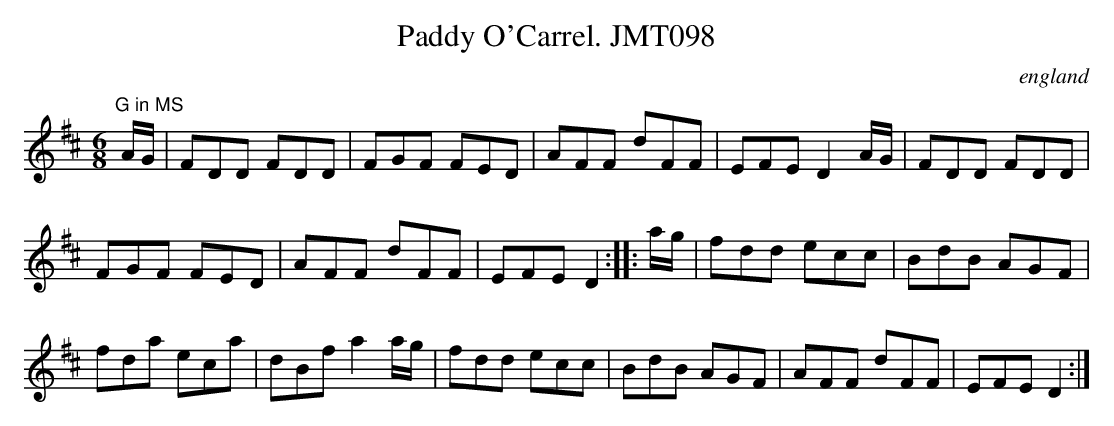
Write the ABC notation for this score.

X:1
T:Paddy O'Carrel. JMT098
O:england
M:6/8
L:1/8
K:D
"G in MS"A/G/|FDD FDD|FGF FED|AFF dFF|EFED2A/G/|FDD FDD|
FGF FED|AFF dFF|EFED2:||:a/g/|fdd ecc|BdB AGF|
fda eca|dBf a2a/g/|fdd ecc|BdB AGF|AFF dFF|EFED2:|]
